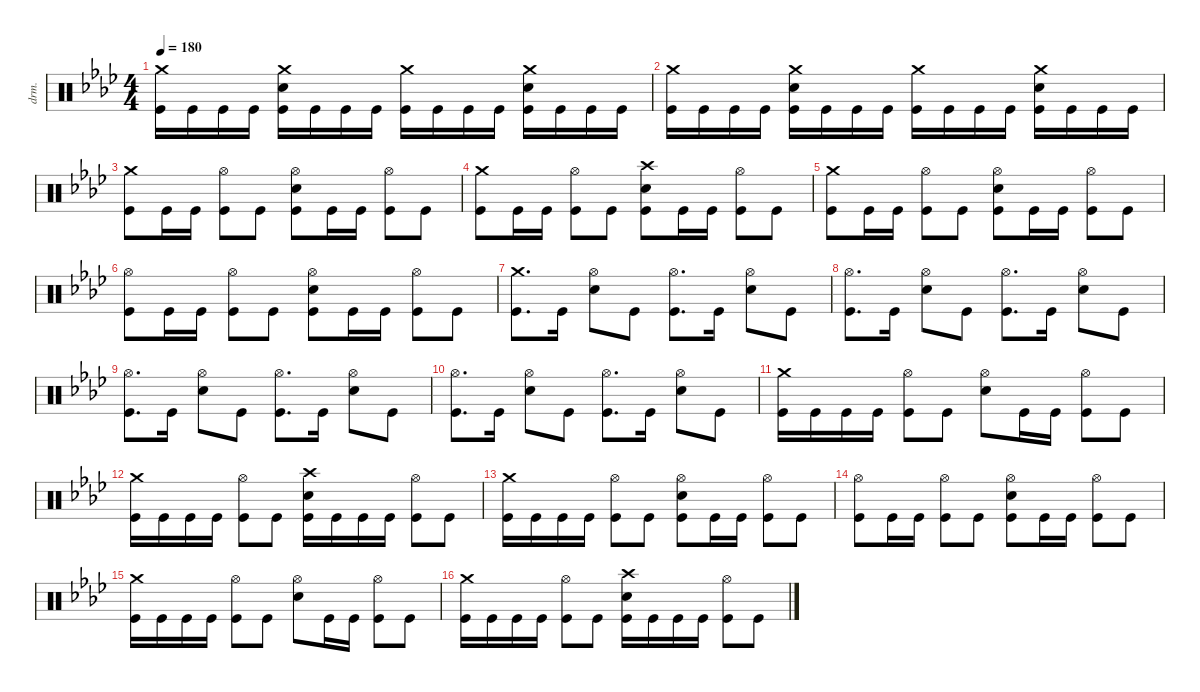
\defaultSystemsLayout 4
\hideDynamics
\bracketExtendMode nobrackets
\track ("Percussion" "drm.") {instrument percussion}
\staff {score}
\articulation defaults
\ts (4 4)
\tempo 180
\clef neutral
\ks fminor
("Crash medium (hit)"{acc forcenatural} "Kick (hit)"{acc forcenatural}).16{dy f} "Kick (hit)"{acc forcenatural}.16 "Kick (hit)"{acc forcenatural}.16 "Kick (hit)"{acc forcenatural}.16 ("Crash medium (hit)"{acc forcenatural} "Snare (hit) 2"{acc forcenatural} "Kick (hit)"{acc forcenatural}).16 "Kick (hit)"{acc forcenatural}.16 "Kick (hit)"{acc forcenatural}.16 "Kick (hit)"{acc forcenatural}.16 ("Crash medium (hit)"{acc forcenatural} "Kick (hit)"{acc forcenatural}).16 "Kick (hit)"{acc forcenatural}.16 "Kick (hit)"{acc forcenatural}.16 "Kick (hit)"{acc forcenatural}.16 ("Crash medium (hit)"{acc forcenatural} "Snare (hit) 2"{acc forcenatural} "Kick (hit)"{acc forcenatural}).16 "Kick (hit)"{acc forcenatural}.16 "Kick (hit)"{acc forcenatural}.16 "Kick (hit)"{acc forcenatural}.16 |
("Crash medium (hit)"{acc forcenatural} "Kick (hit)"{acc forcenatural}).16 "Kick (hit)"{acc forcenatural}.16 "Kick (hit)"{acc forcenatural}.16 "Kick (hit)"{acc forcenatural}.16 ("Crash medium (hit)"{acc forcenatural} "Snare (hit) 2"{acc forcenatural} "Kick (hit)"{acc forcenatural}).16 "Kick (hit)"{acc forcenatural}.16 "Kick (hit)"{acc forcenatural}.16 "Kick (hit)"{acc forcenatural}.16 ("Crash medium (hit)"{acc forcenatural} "Kick (hit)"{acc forcenatural}).16 "Kick (hit)"{acc forcenatural}.16 "Kick (hit)"{acc forcenatural}.16 "Kick (hit)"{acc forcenatural}.16 ("Crash medium (hit)"{acc forcenatural} "Snare (hit) 2"{acc forcenatural} "Kick (hit)"{acc forcenatural}).16 "Kick (hit)"{acc forcenatural}.16 "Kick (hit)"{acc forcenatural}.16 "Kick (hit)"{acc forcenatural}.16 |
("Crash medium (hit)"{acc forcenatural} "Kick (hit)"{acc forcenatural}).8 "Kick (hit)"{acc forcenatural}.16 "Kick (hit)"{acc forcenatural}.16 ("Hi-Hat (open)"{acc forcenatural} "Kick (hit)"{acc forcenatural}).8 "Kick (hit)"{acc forcenatural}.8 ("Hi-Hat (open)"{acc forcenatural} "Snare (hit) 2"{acc forcenatural} "Kick (hit)"{acc forcenatural}).8 "Kick (hit)"{acc forcenatural}.16 "Kick (hit)"{acc forcenatural}.16 ("Hi-Hat (open)"{acc forcenatural} "Kick (hit)"{acc forcenatural}).8 "Kick (hit)"{acc forcenatural}.8 |
("Crash medium (hit)"{acc forcenatural} "Kick (hit)"{acc forcenatural}).8 "Kick (hit)"{acc forcenatural}.16 "Kick (hit)"{acc forcenatural}.16 ("Hi-Hat (open)"{acc forcenatural} "Kick (hit)"{acc forcenatural}).8 "Kick (hit)"{acc forcenatural}.8 ("Crash high (hit)"{acc forcenatural} "Snare (hit) 2"{acc forcenatural} "Kick (hit)"{acc forcenatural}).8 "Kick (hit)"{acc forcenatural}.16 "Kick (hit)"{acc forcenatural}.16 ("Hi-Hat (open)"{acc forcenatural} "Kick (hit)"{acc forcenatural}).8 "Kick (hit)"{acc forcenatural}.8 |
("Crash medium (hit)"{acc forcenatural} "Kick (hit)"{acc forcenatural}).8 "Kick (hit)"{acc forcenatural}.16 "Kick (hit)"{acc forcenatural}.16 ("Hi-Hat (open)"{acc forcenatural} "Kick (hit)"{acc forcenatural}).8 "Kick (hit)"{acc forcenatural}.8 ("Hi-Hat (open)"{acc forcenatural} "Snare (hit) 2"{acc forcenatural} "Kick (hit)"{acc forcenatural}).8 "Kick (hit)"{acc forcenatural}.16 "Kick (hit)"{acc forcenatural}.16 ("Hi-Hat (open)"{acc forcenatural} "Kick (hit)"{acc forcenatural}).8 "Kick (hit)"{acc forcenatural}.8 |
("Hi-Hat (open)"{acc forcenatural} "Kick (hit)"{acc forcenatural}).8 "Kick (hit)"{acc forcenatural}.16 "Kick (hit)"{acc forcenatural}.16 ("Hi-Hat (open)"{acc forcenatural} "Kick (hit)"{acc forcenatural}).8 "Kick (hit)"{acc forcenatural}.8 ("Hi-Hat (open)"{acc forcenatural} "Snare (hit) 2"{acc forcenatural} "Kick (hit)"{acc forcenatural}).8 "Kick (hit)"{acc forcenatural}.16 "Kick (hit)"{acc forcenatural}.16 ("Hi-Hat (open)"{acc forcenatural} "Kick (hit)"{acc forcenatural}).8 "Kick (hit)"{acc forcenatural}.8 |
("Crash medium (hit)"{acc forcenatural} "Kick (hit)"{acc forcenatural}).8{d} "Kick (hit)"{acc forcenatural}.16 ("Hi-Hat (open)"{acc forcenatural} "Snare (hit) 2"{acc forcenatural}).8 "Kick (hit)"{acc forcenatural}.8 ("Hi-Hat (open)"{acc forcenatural} "Kick (hit)"{acc forcenatural}).8{d} "Kick (hit)"{acc forcenatural}.16 ("Hi-Hat (open)"{acc forcenatural} "Snare (hit) 2"{acc forcenatural}).8 "Kick (hit)"{acc forcenatural}.8 |
("Hi-Hat (open)"{acc forcenatural} "Kick (hit)"{acc forcenatural}).8{d} "Kick (hit)"{acc forcenatural}.16 ("Hi-Hat (open)"{acc forcenatural} "Snare (hit) 2"{acc forcenatural}).8 "Kick (hit)"{acc forcenatural}.8 ("Hi-Hat (open)"{acc forcenatural} "Kick (hit)"{acc forcenatural}).8{d} "Kick (hit)"{acc forcenatural}.16 ("Hi-Hat (open)"{acc forcenatural} "Snare (hit) 2"{acc forcenatural}).8 "Kick (hit)"{acc forcenatural}.8 |
("Hi-Hat (open)"{acc forcenatural} "Kick (hit)"{acc forcenatural}).8{d} "Kick (hit)"{acc forcenatural}.16 ("Hi-Hat (open)"{acc forcenatural} "Snare (hit) 2"{acc forcenatural}).8 "Kick (hit)"{acc forcenatural}.8 ("Hi-Hat (open)"{acc forcenatural} "Kick (hit)"{acc forcenatural}).8{d} "Kick (hit)"{acc forcenatural}.16 ("Hi-Hat (open)"{acc forcenatural} "Snare (hit) 2"{acc forcenatural}).8 "Kick (hit)"{acc forcenatural}.8 |
("Hi-Hat (open)"{acc forcenatural} "Kick (hit)"{acc forcenatural}).8{d} "Kick (hit)"{acc forcenatural}.16 ("Hi-Hat (open)"{acc forcenatural} "Snare (hit) 2"{acc forcenatural}).8 "Kick (hit)"{acc forcenatural}.8 ("Hi-Hat (open)"{acc forcenatural} "Kick (hit)"{acc forcenatural}).8{d} "Kick (hit)"{acc forcenatural}.16 ("Hi-Hat (open)"{acc forcenatural} "Snare (hit) 2"{acc forcenatural}).8 "Kick (hit)"{acc forcenatural}.8 |
("Crash medium (hit)"{acc forcenatural} "Kick (hit)"{acc forcenatural}).16 "Kick (hit)"{acc forcenatural}.16 "Kick (hit)"{acc forcenatural}.16 "Kick (hit)"{acc forcenatural}.16 ("Hi-Hat (open)"{acc forcenatural} "Kick (hit)"{acc forcenatural}).8 "Kick (hit)"{acc forcenatural}.8 ("Hi-Hat (open)"{acc forcenatural} "Snare (hit) 2"{acc forcenatural}).8 "Kick (hit)"{acc forcenatural}.16 "Kick (hit)"{acc forcenatural}.16 ("Hi-Hat (open)"{acc forcenatural} "Kick (hit)"{acc forcenatural}).8 "Kick (hit)"{acc forcenatural}.8 |
("Crash medium (hit)"{acc forcenatural} "Kick (hit)"{acc forcenatural}).16 "Kick (hit)"{acc forcenatural}.16 "Kick (hit)"{acc forcenatural}.16 "Kick (hit)"{acc forcenatural}.16 ("Hi-Hat (open)"{acc forcenatural} "Kick (hit)"{acc forcenatural}).8 "Kick (hit)"{acc forcenatural}.8 ("Crash high (hit)"{acc forcenatural} "Snare (hit) 2"{acc forcenatural} "Kick (hit)"{acc forcenatural}).16 "Kick (hit)"{acc forcenatural}.16 "Kick (hit)"{acc forcenatural}.16 "Kick (hit)"{acc forcenatural}.16 ("Hi-Hat (open)"{acc forcenatural} "Kick (hit)"{acc forcenatural}).8 "Kick (hit)"{acc forcenatural}.8 |
("Crash medium (hit)"{acc forcenatural} "Kick (hit)"{acc forcenatural}).16 "Kick (hit)"{acc forcenatural}.16 "Kick (hit)"{acc forcenatural}.16 "Kick (hit)"{acc forcenatural}.16 ("Hi-Hat (open)"{acc forcenatural} "Kick (hit)"{acc forcenatural}).8 "Kick (hit)"{acc forcenatural}.8 ("Hi-Hat (open)"{acc forcenatural} "Snare (hit) 2"{acc forcenatural} "Kick (hit)"{acc forcenatural}).8 "Kick (hit)"{acc forcenatural}.16 "Kick (hit)"{acc forcenatural}.16 ("Hi-Hat (open)"{acc forcenatural} "Kick (hit)"{acc forcenatural}).8 "Kick (hit)"{acc forcenatural}.8 |
("Hi-Hat (open)"{acc forcenatural} "Kick (hit)"{acc forcenatural}).8 "Kick (hit)"{acc forcenatural}.16 "Kick (hit)"{acc forcenatural}.16 ("Hi-Hat (open)"{acc forcenatural} "Kick (hit)"{acc forcenatural}).8 "Kick (hit)"{acc forcenatural}.8 ("Hi-Hat (open)"{acc forcenatural} "Snare (hit) 2"{acc forcenatural} "Kick (hit)"{acc forcenatural}).8 "Kick (hit)"{acc forcenatural}.16 "Kick (hit)"{acc forcenatural}.16 ("Hi-Hat (open)"{acc forcenatural} "Kick (hit)"{acc forcenatural}).8 "Kick (hit)"{acc forcenatural}.8 |
("Crash medium (hit)"{acc forcenatural} "Kick (hit)"{acc forcenatural}).16 "Kick (hit)"{acc forcenatural}.16 "Kick (hit)"{acc forcenatural}.16 "Kick (hit)"{acc forcenatural}.16 ("Hi-Hat (open)"{acc forcenatural} "Kick (hit)"{acc forcenatural}).8 "Kick (hit)"{acc forcenatural}.8 ("Hi-Hat (open)"{acc forcenatural} "Snare (hit) 2"{acc forcenatural}).8 "Kick (hit)"{acc forcenatural}.16 "Kick (hit)"{acc forcenatural}.16 ("Hi-Hat (open)"{acc forcenatural} "Kick (hit)"{acc forcenatural}).8 "Kick (hit)"{acc forcenatural}.8 |
("Crash medium (hit)"{acc forcenatural} "Kick (hit)"{acc forcenatural}).16 "Kick (hit)"{acc forcenatural}.16 "Kick (hit)"{acc forcenatural}.16 "Kick (hit)"{acc forcenatural}.16 ("Hi-Hat (open)"{acc forcenatural} "Kick (hit)"{acc forcenatural}).8 "Kick (hit)"{acc forcenatural}.8 ("Crash high (hit)"{acc forcenatural} "Snare (hit) 2"{acc forcenatural} "Kick (hit)"{acc forcenatural}).16 "Kick (hit)"{acc forcenatural}.16 "Kick (hit)"{acc forcenatural}.16 "Kick (hit)"{acc forcenatural}.16 ("Hi-Hat (open)"{acc forcenatural} "Kick (hit)"{acc forcenatural}).8 "Kick (hit)"{acc forcenatural}.8
